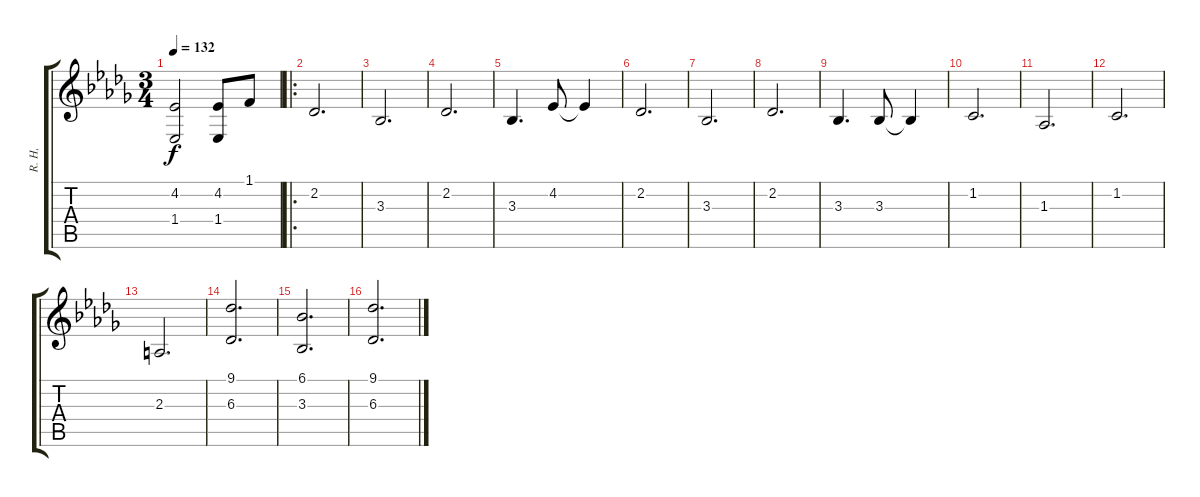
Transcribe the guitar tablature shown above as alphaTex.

\track ("R. H," "R. H,") {instrument brightacousticpiano}
\staff {score tabs}
\tuning (E4 B3 G3 D3 A2 E2) {hide}
\ts (3 4)
\tempo 132
\clef g2
\ks db
(4.2{t} 1.4{t}).2{dy f} (4.2 1.4).8 1.1.8 |
\ro
2.2.2{d} |
3.3.2{d} |
2.2.2{d} |
3.3.4{d} 4.2.8 4.2{t}.4 |
2.2.2{d} |
3.3.2{d} |
2.2.2{d} |
3.3.4{d} 3.3.8 3.3{t}.4 |
1.2.2{d} |
1.3.2{d} |
1.2.2{d} |
2.3.2{d} |
(9.1 6.3).2{d} |
(6.1 3.3).2{d} |
(9.1 6.3).2{d}
